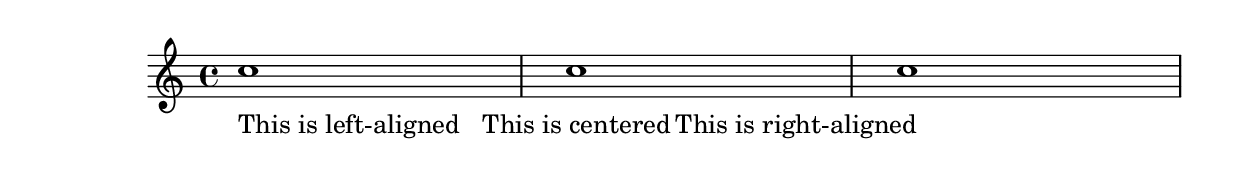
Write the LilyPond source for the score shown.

%% Do not edit this file; it is auto-generated from LSR http://lsr.dsi.unimi.it
%% This file is in the public domain.
\version "2.11.52"

\header {
  lsrtags = "text, vocal-music"

  texidoc = "
Horizontal alignment for lyrics cam be set by overriding the
@code{self-alignment-X} property of the @code{LyricText} object.
@code{#-1} is left, @code{#0} is center and @code{#1} is right;
however, you can use @code{#LEFT}, @code{#CENTER} and @code{#RIGHT} as
well. 

"
  doctitle = "Aligning lyrics"
} % begin verbatim
\layout { ragged-right = ##f }
\relative c'' {
  c1
  c1
  c1
}
\addlyrics {
  \once \override LyricText #'self-alignment-X = #LEFT
  "This is left-aligned"
  \once \override LyricText #'self-alignment-X = #CENTER
  "This is centered" 
  \once \override LyricText #'self-alignment-X = #1
  "This is right-aligned"
}
